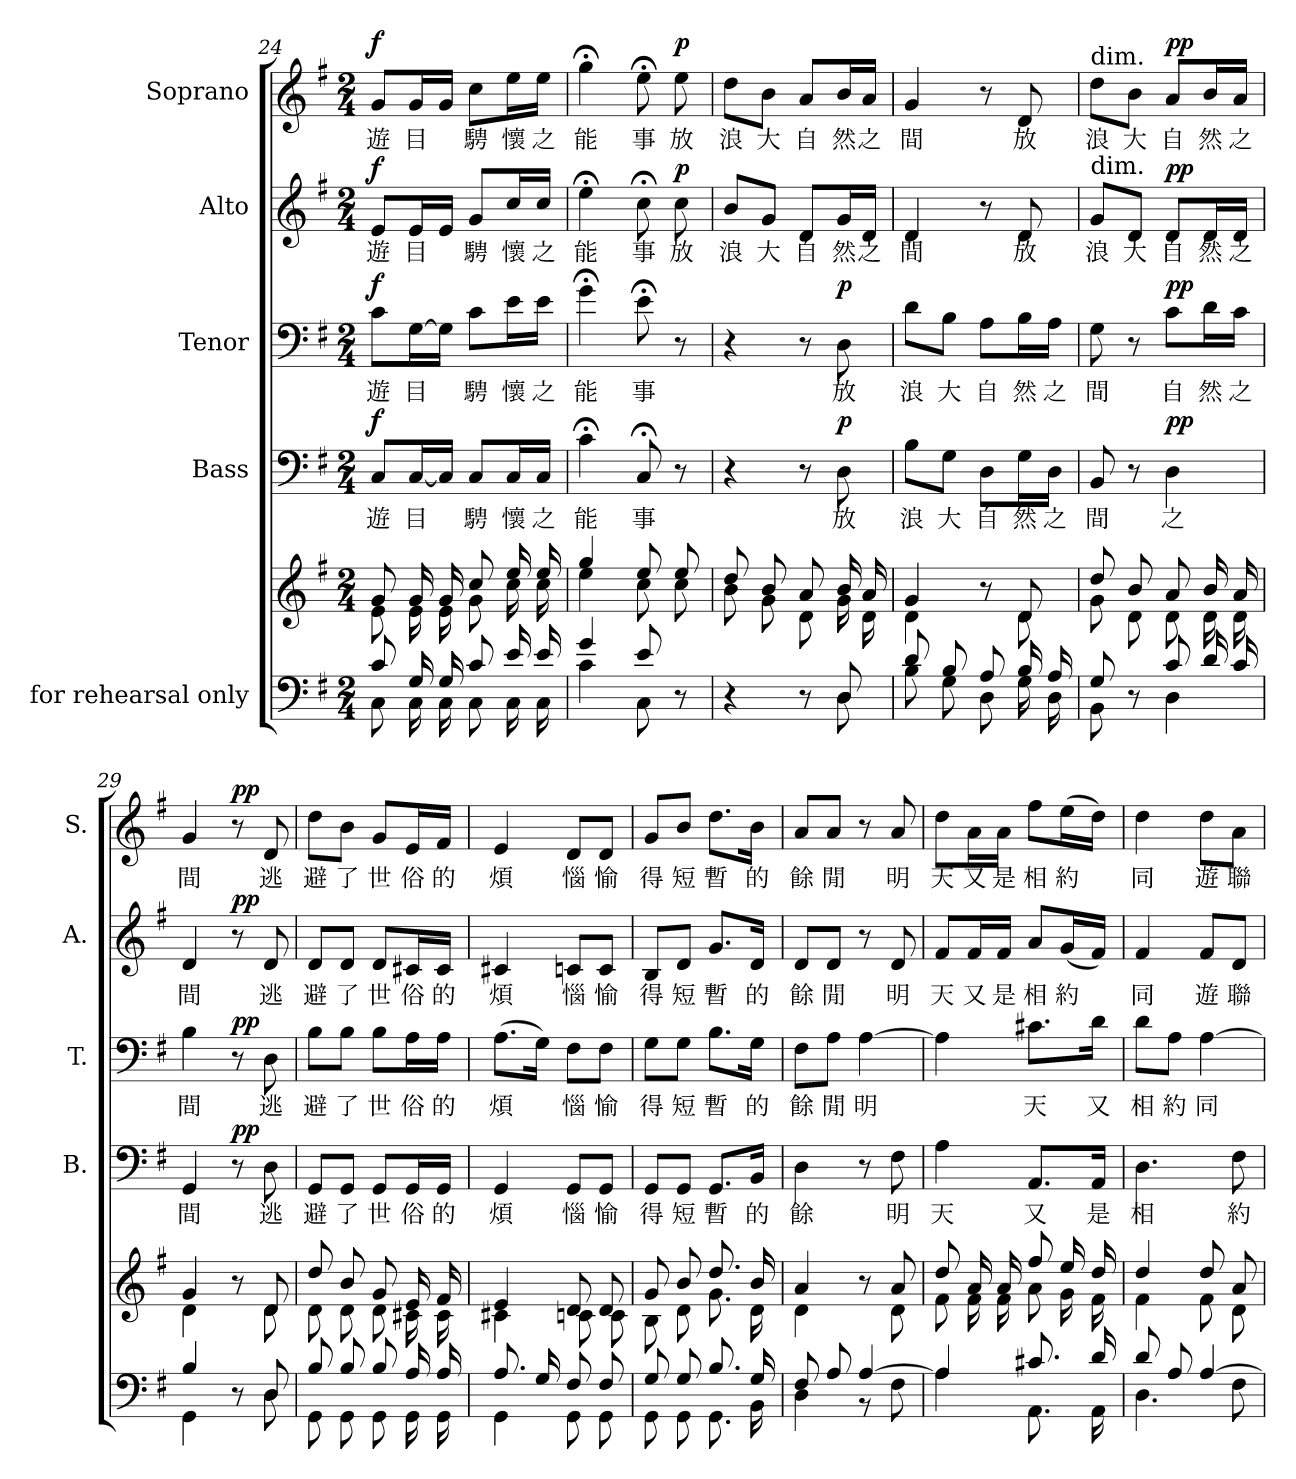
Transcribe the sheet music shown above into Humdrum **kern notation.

**kern	**kern	**kern	**text	**dynam	**kern	**text	**dynam	**kern	**text	**dynam	**kern	**text	**dynam
*part5	*part5	*part4	*part4	*part4	*part3	*part3	*part3	*part2	*part2	*part2	*part1	*part1	*part1
*staff6	*staff5	*staff4	*staff4	*staff4	*staff3	*staff3	*staff3	*staff2	*staff2	*staff2	*staff1	*staff1	*staff1
*I"for  rehearsal  only	*	*I"Bass	*	*	*I"Tenor	*	*	*I"Alto	*	*	*I"Soprano	*	*
*	*	*I'B.	*	*	*I'T.	*	*	*I'A.	*	*	*I'S.	*	*
*clefF4	*clefG2	*clefF4	*	*	*clefF4	*	*	*clefG2	*	*	*clefG2	*	*
*k[f#]	*k[f#]	*k[f#]	*	*	*k[f#]	*	*	*k[f#]	*	*	*k[f#]	*	*
*M2/4	*M2/4	*M2/4	*	*	*M2/4	*	*	*M2/4	*	*	*M2/4	*	*
=24	=24	=24	=24	=24	=24	=24	=24	=24	=24	=24	=24	=24	=24
*^	*^	*	*	*	*	*	*	*	*	*	*	*	*
!	!	!	!	!	!	!LO:DY:a	!	!	!LO:DY:a	!	!	!LO:DY:a	!	!	!LO:DY:a
8c!/	8C!\	8g!/	8e!\	8C/L	遊	f	8c\L	遊	f	8e/L	遊	f	8g/L	遊	f
16G!/	16C!\	16g!/	16e!\	[16C/L	目	.	[16G\L	目	.	16e/L	目	.	16g/L	目	.
16G!/	16C!\	16g!/	16e!\	16C/JJ]	.	.	16G\JJ]	.	.	16e/JJ	.	.	16g/JJ	.	.
8c!/	8C!\	8cc!/	8g!\	8C/L	騁	.	8c\L	騁	.	8g/L	騁	.	8cc\L	騁	.
16e!/	16C!\	16ee!/	16cc!\	16C/L	懷	.	16e\L	懷	.	16cc/L	懷	.	16ee\L	懷	.
16e!/	16C!\	16ee!/	16cc!\	16C/JJ	之	.	16e\JJ	之	.	16cc/JJ	之	.	16ee\JJ	之	.
=25	=25	=25	=25	=25	=25	=25	=25	=25	=25	=25	=25	=25	=25	=25	=25
4g!/	4c!\	4gg!/	4ee!\	4c;<\	能	.	4g;<\	能	.	4ee;<\	能	.	4gg;<\	能	.
8e!/	8C!\	8ee!/	8cc!\	8C;</	事	.	8e;<\	事	.	8cc;<\	事	.	8ee;<\	事	.
!	!	!	!	!	!	!	!	!	!	!	!	!LO:DY:a	!	!	!LO:DY:a
8r	8ryy	8ee!/	8cc!\	8r	.	.	8r	.	.	8cc\	放	p	8ee\	放	p
!!LO:PB:g=z
=26	=26	=26	=26	=26	=26	=26	=26	=26	=26	=26	=26	=26	=26	=26	=26
4r	4ryy	8dd!/	8b!\	4r	.	.	4r	.	.	8b/L	浪	.	8dd\L	浪	.
.	.	8b!/	8g!\	.	.	.	.	.	.	8g/J	大	.	8b\J	大	.
8r	8ryy	8a!/	8d!\	8r	.	.	8r	.	.	8d/L	自	.	8a/L	自	.
!	!	!	!	!	!	!LO:DY:a	!	!	!LO:DY:a	!	!	!	!	!	!
8D!/	8D!\	16b!/	16g!\	8D\	放	p	8D\	放	p	16g/L	然	.	16b/L	然	.
.	.	16a!/	16d!\	.	.	.	.	.	.	16d/JJ	之	.	16a/JJ	之	.
=27	=27	=27	=27	=27	=27	=27	=27	=27	=27	=27	=27	=27	=27	=27	=27
8d!/	8B!\	4g!/	4d!\	8B\L	浪	.	8d\L	浪	.	4d/	間	.	4g/	間	.
8B!/	8G!\	.	.	8G\J	大	.	8B\J	大	.	.	.	.	.	.	.
8A!/	8D!\	8r	8ryy	8D\L	自	.	8A\L	自	.	8r	.	.	8r	.	.
16B!/	16G!\	8d!/	8d!\	16G\L	然	.	16B\L	然	.	8d/	放	.	8d/	放	.
16A!/	16D!\	.	.	16D\JJ	之	.	16A\JJ	之	.	.	.	.	.	.	.
=28	=28	=28	=28	=28	=28	=28	=28	=28	=28	=28	=28	=28	=28	=28	=28
!	!	!	!	!	!	!	!	!	!	!	!	!	!LO:TX:a:t=dim.	!	!
!	!	!	!	!	!	!	!	!	!	!LO:TX:a:t=dim.	!	!	!	!	!
8G!/	8BB!\	8dd!/	8g!\	8BB/	間	.	8G\	間	.	8g/L	浪	.	8dd\L	浪	.
8r	8ryy	8b!/	8d!\	8r	.	.	8r	.	.	8d/J	大	.	8b\J	大	.
!	!	!	!	!	!	!LO:DY:a	!	!	!LO:DY:a	!	!	!LO:DY:a	!	!	!LO:DY:a
8c!/	4D!\	8a!/	8d!\	4D\	之	pp	8c\L	自	pp	8d/L	自	pp	8a/L	自	pp
16d!/	.	16b!/	16d!\	.	.	.	16d\L	然	.	16d/L	然	.	16b/L	然	.
16c!/	.	16a!/	16d!\	.	.	.	16c\JJ	之	.	16d/JJ	之	.	16a/JJ	之	.
=29	=29	=29	=29	=29	=29	=29	=29	=29	=29	=29	=29	=29	=29	=29	=29
4B!/	4GG!\	4g!/	4d!\	4GG/	間	.	4B\	間	.	4d/	間	.	4g/	間	.
!	!	!	!	!	!	!LO:DY:a	!	!	!LO:DY:a	!	!	!LO:DY:a	!	!	!LO:DY:a
8r	8ryy	8r	8ryy	8r	.	pp	8r	.	pp	8r	.	pp	8r	.	pp
8D!/	8D!\	8d!/	8d!\	8D\	逃	.	8D\	逃	.	8d/	逃	.	8d/	逃	.
=30	=30	=30	=30	=30	=30	=30	=30	=30	=30	=30	=30	=30	=30	=30	=30
8B!/	8GG!\	8dd!/	8d!\	8GG/L	避	.	8B\L	避	.	8d/L	避	.	8dd\L	避	.
8B!/	8GG!\	8b!/	8d!\	8GG/J	了	.	8B\J	了	.	8d/J	了	.	8b\J	了	.
8B!/	8GG!\	8g!/	8d!\	8GG/L	世	.	8B\L	世	.	8d/L	世	.	8g/L	世	.
16A!/	16GG!\	16e!/	16c#X!\	16GG/L	俗	.	16A\L	俗	.	16c#X/L	俗	.	16e/L	俗	.
16A!/	16GG!\	16f#!/	16c#!\	16GG/JJ	的	.	16A\JJ	的	.	16c#/JJ	的	.	16f#/JJ	的	.
!!LO:LB:g=z
=31	=31	=31	=31	=31	=31	=31	=31	=31	=31	=31	=31	=31	=31	=31	=31
8.A!/	4GG!\	4e!/	4c#X!\	4GG/	煩	.	(8.A\L	煩	.	4c#X/	煩	.	4e/	煩	.
16G!/	.	.	.	.	.	.	16G\Jk)	.	.	.	.	.	.	.	.
8F#!/	8GG!\	8d!/	8cn!\	8GG/L	惱	.	8F#\L	惱	.	8cn/L	惱	.	8d/L	惱	.
8F#!/	8GG!\	8d!/	8c!\	8GG/J	愉	.	8F#\J	愉	.	8c/J	愉	.	8d/J	愉	.
=32	=32	=32	=32	=32	=32	=32	=32	=32	=32	=32	=32	=32	=32	=32	=32
8G!/	8GG!\	8g!/	8B!\	8GG/L	得	.	8G\L	得	.	8B/L	得	.	8g/L	得	.
8G!/	8GG!\	8b!/	8d!\	8GG/J	短	.	8G\J	短	.	8d/J	短	.	8b/J	短	.
8.B!/	8.GG!\	8.dd!/	8.g!\	8.GG/L	暫	.	8.B\L	暫	.	8.g/L	暫	.	8.dd\L	暫	.
16G!/	16BB!\	16b!/	16d!\	16BB/Jk	的	.	16G\Jk	的	.	16d/Jk	的	.	16b\Jk	的	.
=33	=33	=33	=33	=33	=33	=33	=33	=33	=33	=33	=33	=33	=33	=33	=33
8F#!/	4D!\	4a!/	4d!\	4D\	餘	.	8F#\L	餘	.	8d/L	餘	.	8a/L	餘	.
8A!/	.	.	.	.	.	.	8A\J	閒	.	8d/J	閒	.	8a/J	閒	.
[4A!/	8r	8r	8ryy	8r	.	.	[4A\	明	.	8r	.	.	8r	.	.
.	8F#!\	8a!/	8d!\	8F#\	明	.	.	.	.	8d/	明	.	8a/	明	.
=34	=34	=34	=34	=34	=34	=34	=34	=34	=34	=34	=34	=34	=34	=34	=34
4A!/]	4A!\	8dd!/	8f#!\	4A\	天	.	4A\]	.	.	8f#/L	天	.	8dd\L	天	.
.	.	16a!/	16f#!\	.	.	.	.	.	.	16f#/L	又	.	16a\L	又	.
.	.	16a!/	16f#!\	.	.	.	.	.	.	16f#/JJ	是	.	16a\JJ	是	.
8.c#X!/	8.AA!\	8ff#!/	8a!\	8.AA/L	又	.	8.c#X\L	天	.	8a/L	相	.	8ff#\L	相	.
.	.	16ee!/	16g!\	.	.	.	.	.	.	(16g/L	約	.	(16ee\L	約	.
16d!/	16AA!\	16dd!/	16f#!\	16AA/Jk	是	.	16d\Jk	又	.	16f#/JJ)	.	.	16dd\JJ)	.	.
=35	=35	=35	=35	=35	=35	=35	=35	=35	=35	=35	=35	=35	=35	=35	=35
8d!/	4.D!\	4dd!/	4f#!\	4.D\	相	.	8d\L	相	.	4f#/	同	.	4dd\	同	.
8A!/	.	.	.	.	.	.	8A\J	約	.	.	.	.	.	.	.
[4A!/	.	8dd!/	8f#!\	.	.	.	[4A\	同	.	8f#/L	遊	.	8dd\L	遊	.
.	8F#!\	8a!/	8d!\	8F#\	約	.	.	.	.	8d/J	聯	.	8a\J	聯	.
*v	*v	*	*	*	*	*	*	*	*	*	*	*	*	*	*
*	*v	*v	*	*	*	*	*	*	*	*	*	*	*	*
=	=	=	=	=	=	=	=	=	=	=	=	=	=
*-	*-	*-	*-	*-	*-	*-	*-	*-	*-	*-	*-	*-	*-
